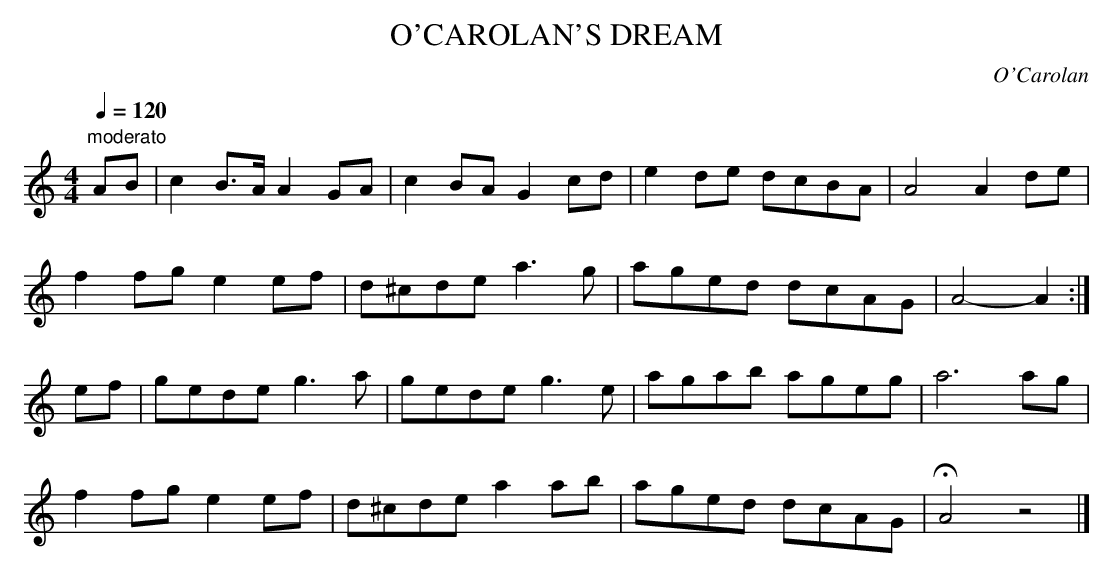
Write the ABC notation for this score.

X:1
T:O'CAROLAN'S DREAM
C:O'Carolan
Q:1/4=120
error!" (Brennan)
M:4/4
L:1/8
K:Am
"moderato"
AB|c2B>A A2GA|c2BA G2cd|e2de dcBA|A4 A2de|
f2fg e2ef|d^cde a3g|aged dcAG|A4-A2:|
ef|gede g3a|gede g3e|agab ageg|a6 ag|
f2fg e2ef|d^cde a2ab|aged dcAG|HA4z4|]
